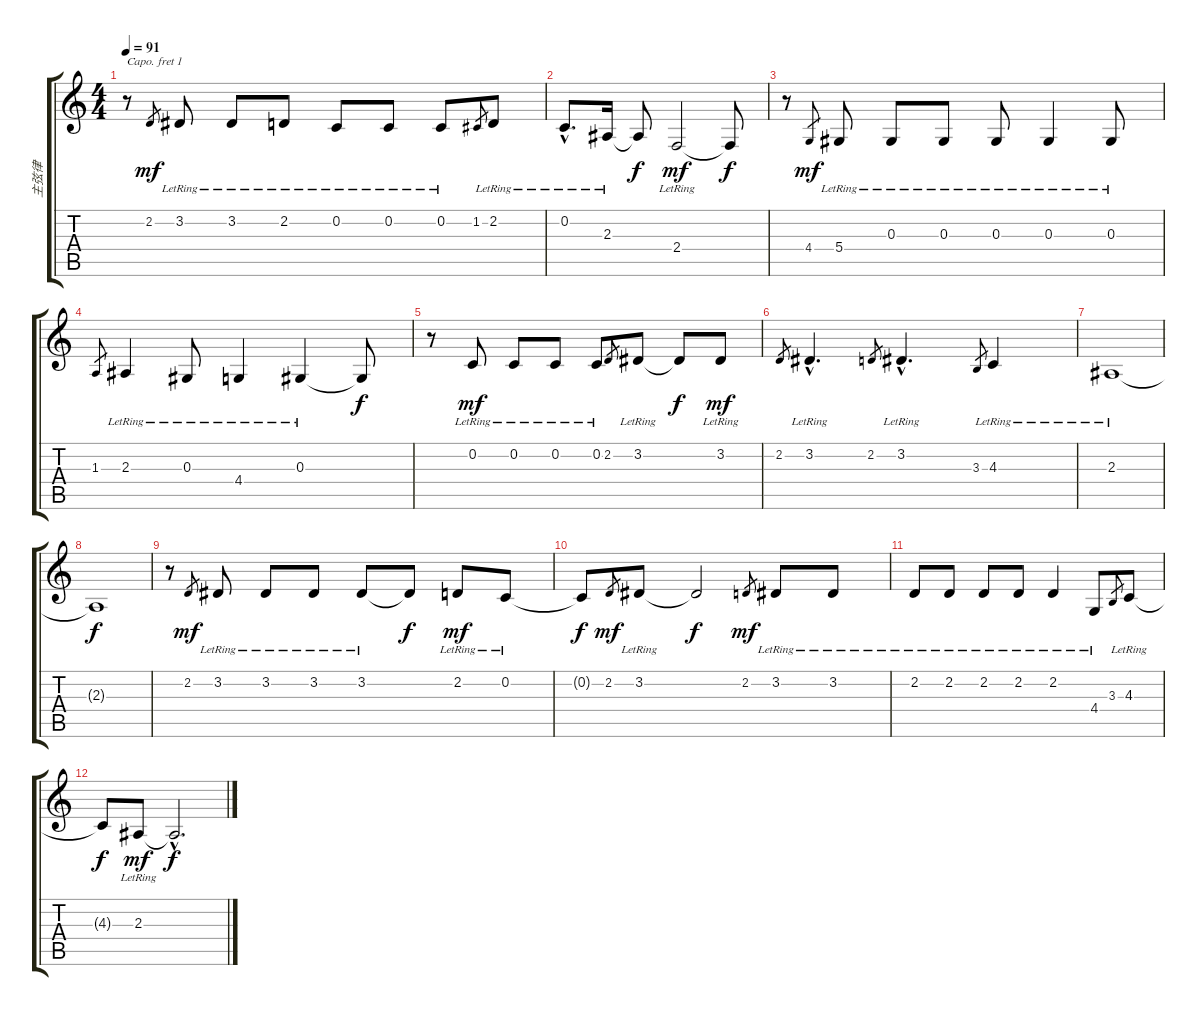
\track ("主弦律" "主弦律") {instrument accordion}
\staff {score tabs}
\capo 1
\tuning (E4 B3 G3 D3 A2 E2) {hide}
\ts (4 4)
\tempo 91
\clef g2
\ks c
r.8{dy f} 2.2.8{gr dy mf} 3.2{lr}.8 3.2{lr}.8 2.2{lr}.8 0.2{lr}.8 0.2{lr}.8 0.2{lr}.8 1.2.8{gr} 2.2{lr}.8 |
0.2{hac lr}.8{d} 2.3{lr}.16 2.3{t}.8{dy f} 2.4{lr}.2{dy mf} 2.4{t}.8{dy f} |
r.8 4.4.8{gr dy mf} 5.4{lr}.8 0.3{lr}.8 0.3{lr}.8 0.3{lr}.8 0.3{lr}.4 0.3{lr}.8 |
1.3.8{gr} 2.3{lr}.4 0.3{lr}.8 4.4{lr}.4 0.3{lr}.4 0.3{t}.8{dy f} |
r.8 0.2{lr}.8{dy mf} 0.2{lr}.8 0.2{lr}.8 0.2{lr}.8 2.2.8{gr} 3.2{lr}.8 3.2{t}.8{dy f} 3.2{lr}.8{dy mf} |
2.2.8{gr} 3.2{hac lr}.4{d} 2.2.8{gr} 3.2{hac lr}.4{d} 3.3.8{gr} 4.3{lr}.4 |
2.3{lr}.1 |
2.3{t}.1{dy f} |
r.8 2.2.8{gr dy mf} 3.2{lr}.8 3.2{lr}.8 3.2{lr}.8 3.2{lr}.8 3.2{t}.8{dy f} 2.2{lr}.8{dy mf} 0.2{lr}.8 |
0.2{t}.8{dy f} 2.2.8{gr dy mf} 3.2{lr}.8 3.2{t}.2{dy f} 2.2.8{gr dy mf} 3.2{lr}.8 3.2{lr}.8 |
2.2{lr}.8 2.2{lr}.8 2.2{lr}.8 2.2{lr}.8 2.2{lr}.4 4.4{lr}.8 3.3.8{gr} 4.3{lr}.8 |
4.3{t}.8{dy f} 2.3{lr}.8{dy mf} 2.3{hac t}.2{d dy f}
